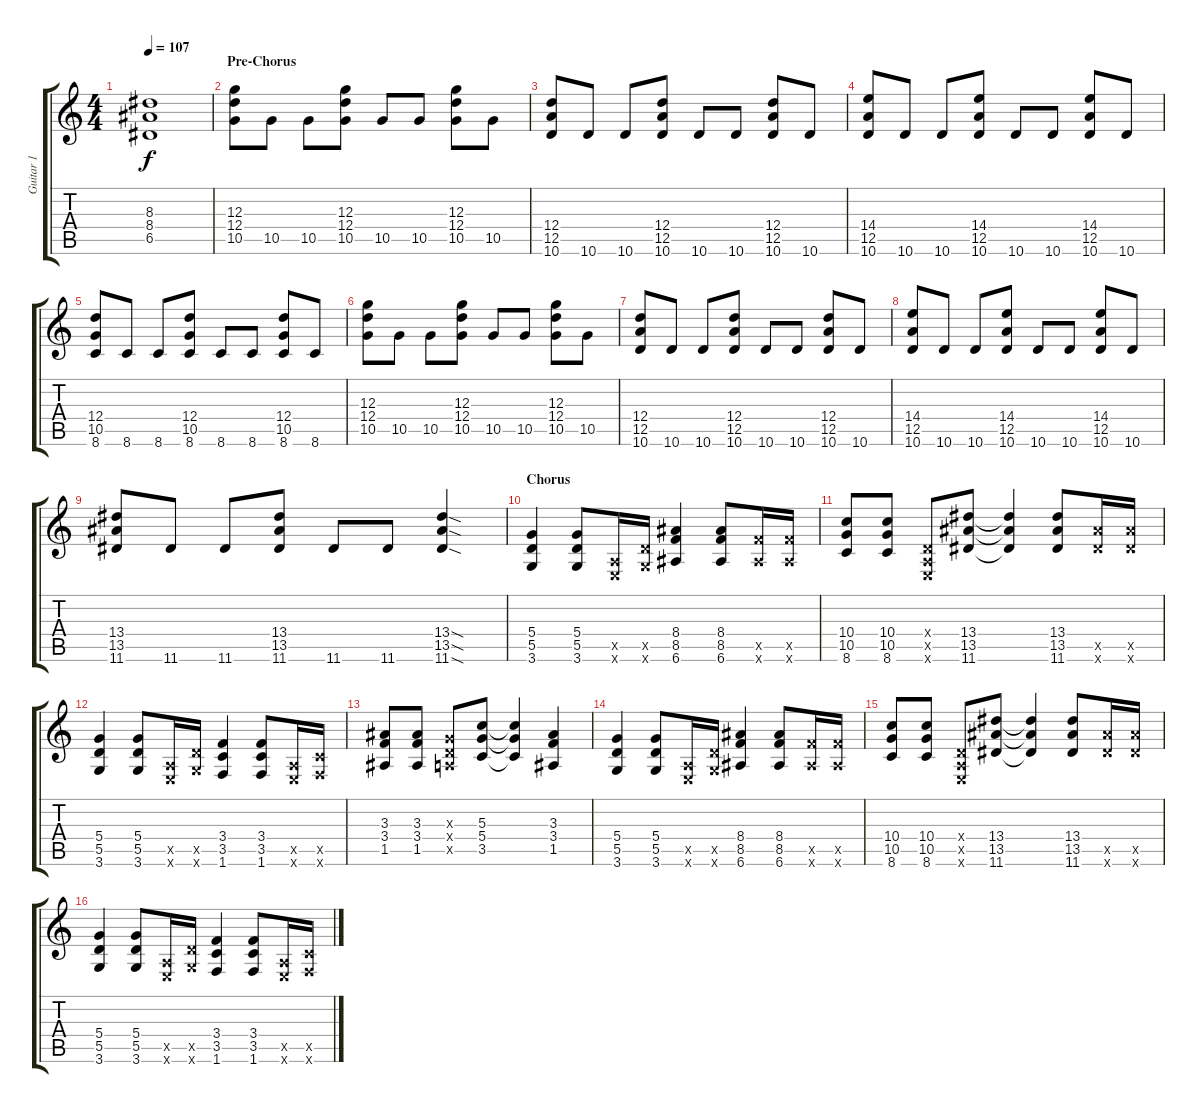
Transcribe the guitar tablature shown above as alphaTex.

\track ("Guitar 1" "Guitar 1") {instrument overdrivenguitar}
\staff {score tabs}
\tuning (E4 B3 G3 D3 A2 E2) {hide}
\ts (4 4)
\tempo 107
\clef g2
\ks c
(8.3 8.4 6.5).1{dy f} |
\section ("" "Pre-Chorus")
(12.3 12.4 10.5).8{volume 16} 10.5.8 10.5.8 (12.3 12.4 10.5).8 10.5.8 10.5.8 (12.3 12.4 10.5).8 10.5.8 |
(12.4 12.5 10.6).8 10.6.8 10.6.8 (12.4 12.5 10.6).8 10.6.8 10.6.8 (12.4 12.5 10.6).8 10.6.8 |
(14.4 12.5 10.6).8 10.6.8 10.6.8 (14.4 12.5 10.6).8 10.6.8 10.6.8 (14.4 12.5 10.6).8 10.6.8 |
(12.4 10.5 8.6).8 8.6.8 8.6.8 (12.4 10.5 8.6).8 8.6.8 8.6.8 (12.4 10.5 8.6).8 8.6.8 |
(12.3 12.4 10.5).8 10.5.8 10.5.8 (12.3 12.4 10.5).8 10.5.8 10.5.8 (12.3 12.4 10.5).8 10.5.8 |
(12.4 12.5 10.6).8 10.6.8 10.6.8 (12.4 12.5 10.6).8 10.6.8 10.6.8 (12.4 12.5 10.6).8 10.6.8 |
(14.4 12.5 10.6).8 10.6.8 10.6.8 (14.4 12.5 10.6).8 10.6.8 10.6.8 (14.4 12.5 10.6).8 10.6.8 |
(13.4 13.5 11.6).8 11.6.8 11.6.8 (13.4 13.5 11.6).8 11.6.8 11.6.8 (13.4{sod} 13.5{sod} 11.6{sod}).4 |
\section ("" "Chorus")
(5.4 5.5 3.6).4 (5.4 5.5 3.6).8 (0.5{x} 0.6{x}).16 (5.5{x} 3.6{x}).16 (8.4 8.5 6.6).4 (8.4 8.5 6.6).8 (8.5{x} 6.6{x}).16 (8.5{x} 6.6{x}).16 |
(10.4 10.5 8.6).8 (10.4 10.5 8.6).8 (0.4{x} 0.5{x} 0.6{x}).8 (13.4 13.5 11.6).8 (13.4{t} 13.5{t} 11.6{t}).4 (13.4 13.5 11.6).8 (13.5{x} 11.6{x}).16 (13.5{x} 11.6{x}).16 |
(5.4 5.5 3.6).4 (5.4 5.5 3.6).8 (0.5{x} 0.6{x}).16 (5.5{x} 3.6{x}).16 (3.4 3.5 1.6).4 (3.4 3.5 1.6).8 (0.5{x} 0.6{x}).16 (3.5{x} 1.6{x}).16 |
(3.3 3.4 1.5).8 (3.3 3.4 1.5).8 (0.3{x} 0.4{x} 0.5{x}).8 (5.3 5.4 3.5).8 (5.3{t} 5.4{t} 3.5{t}).4 (3.3 3.4 1.5).4 |
(5.4 5.5 3.6).4 (5.4 5.5 3.6).8 (0.5{x} 0.6{x}).16 (5.5{x} 3.6{x}).16 (8.4 8.5 6.6).4 (8.4 8.5 6.6).8 (8.5{x} 6.6{x}).16 (8.5{x} 6.6{x}).16 |
(10.4 10.5 8.6).8 (10.4 10.5 8.6).8 (0.4{x} 0.5{x} 0.6{x}).8 (13.4 13.5 11.6).8 (13.4{t} 13.5{t} 11.6{t}).4 (13.4 13.5 11.6).8 (13.5{x} 11.6{x}).16 (13.5{x} 11.6{x}).16 |
(5.4 5.5 3.6).4 (5.4 5.5 3.6).8 (0.5{x} 0.6{x}).16 (5.5{x} 3.6{x}).16 (3.4 3.5 1.6).4 (3.4 3.5 1.6).8 (0.5{x} 0.6{x}).16 (3.5{x} 1.6{x}).16
